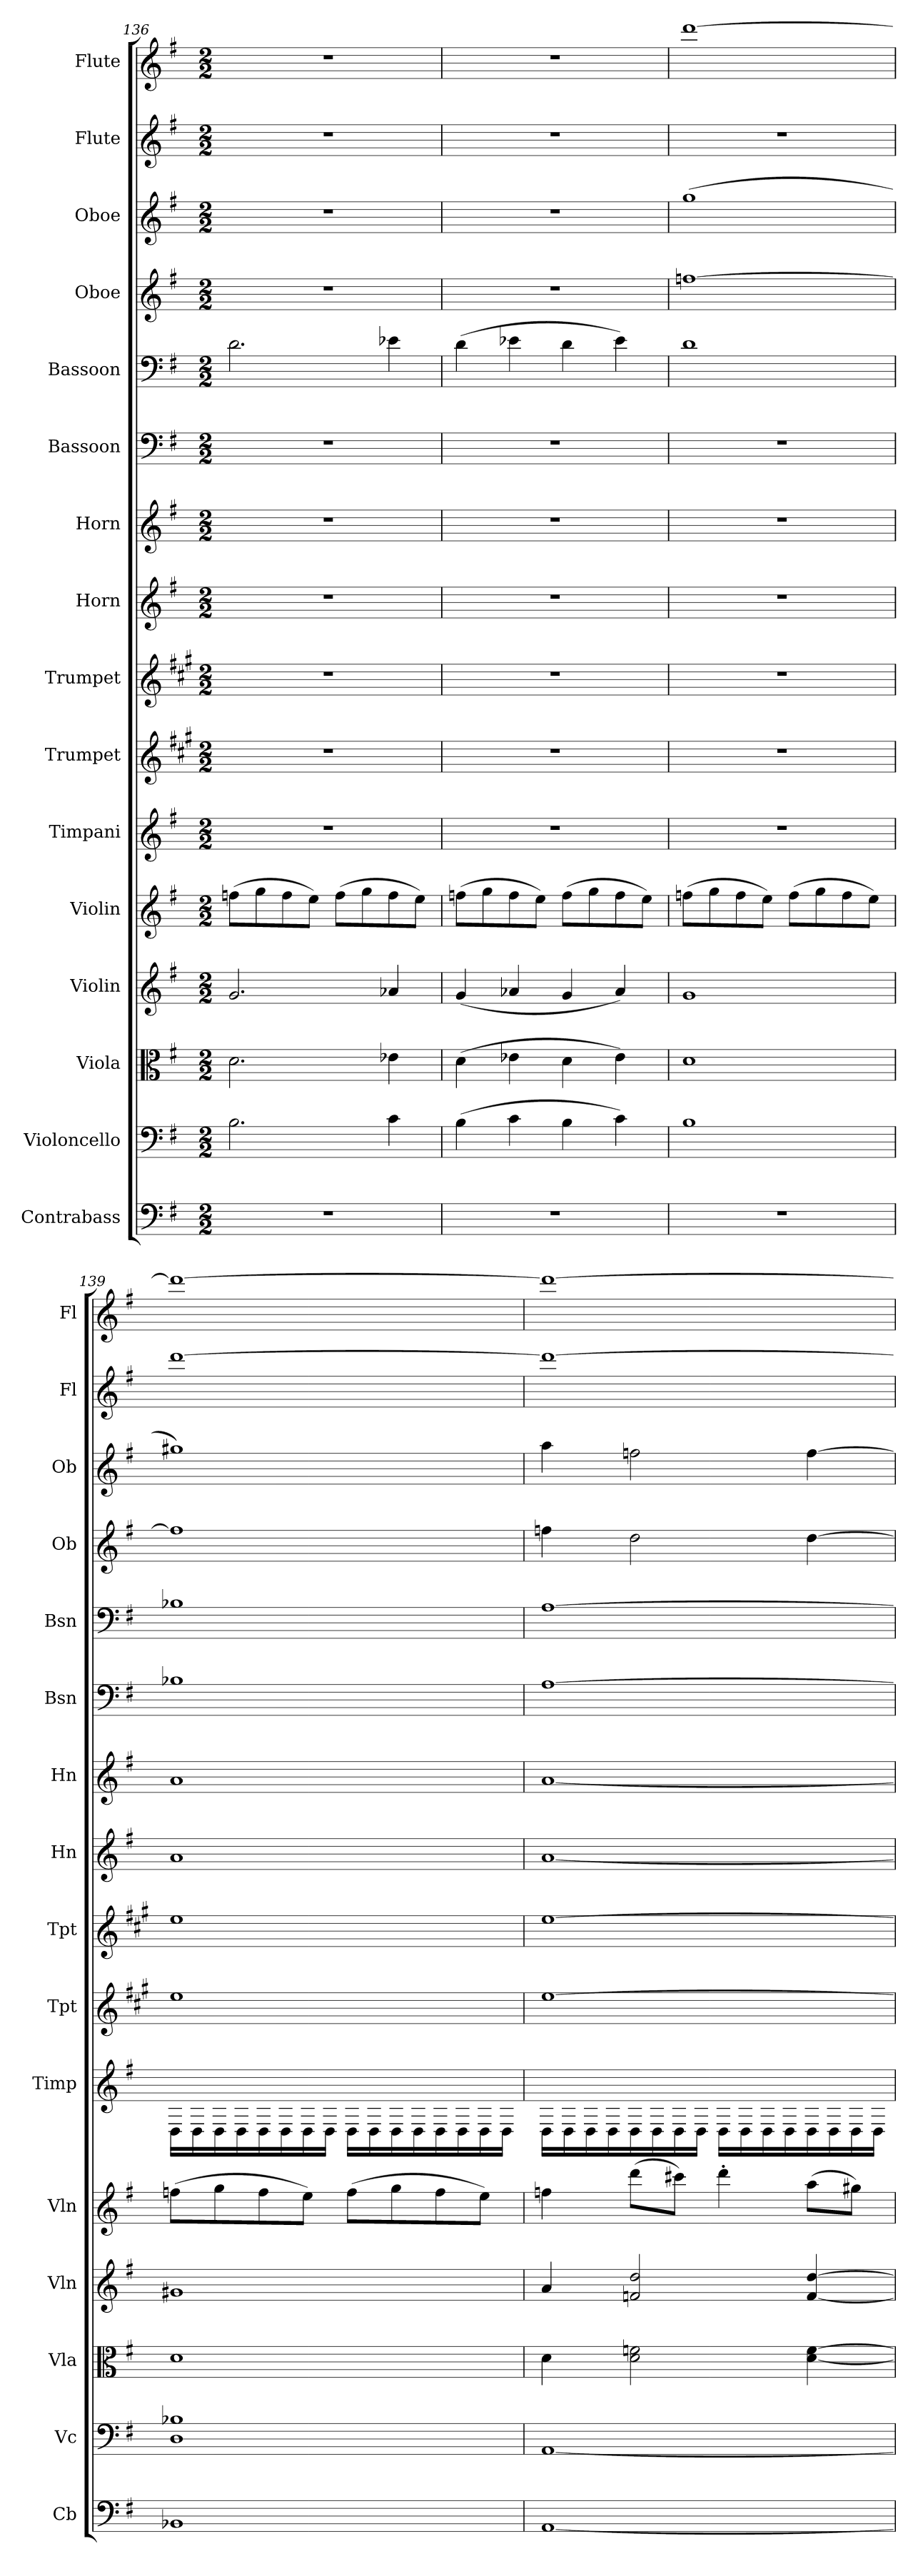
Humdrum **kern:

**kern	**kern	**kern	**kern	**kern	**kern	**kern	**kern	**kern	**kern	**kern	**kern	**kern	**kern	**kern	**kern
*part16	*part15	*part14	*part13	*part12	*part11	*part10	*part9	*part8	*part7	*part6	*part5	*part4	*part3	*part2	*part1
*staff16	*staff15	*staff14	*staff13	*staff12	*staff11	*staff10	*staff9	*staff8	*staff7	*staff6	*staff5	*staff4	*staff3	*staff2	*staff1
*I"Contrabass	*I"Violoncello	*I"Viola	*I"Violin	*I"Violin	*I"Timpani	*I"Trumpet	*I"Trumpet	*I"Horn	*I"Horn	*I"Bassoon	*I"Bassoon	*I"Oboe	*I"Oboe	*I"Flute	*I"Flute
*I'Cb	*I'Vc	*I'Vla	*I'Vln	*I'Vln	*I'Timp	*I'Tpt	*I'Tpt	*I'Hn	*I'Hn	*I'Bsn	*I'Bsn	*I'Ob	*I'Ob	*I'Fl	*I'Fl
*clefF4	*clefF4	*clefC3	*clefG2	*clefG2	*clefG2	*clefG2	*clefG2	*clefG2	*clefG2	*clefF4	*clefF4	*clefG2	*clefG2	*clefG2	*clefG2
*ITrd7c12	*	*	*	*	*	*ITrd1c2	*ITrd1c2	*ITrd4c7	*ITrd4c7	*	*	*	*	*	*
*k[f#]	*k[f#]	*k[f#]	*k[f#]	*k[f#]	*k[f#]	*k[f#]	*k[f#]	*k[]	*k[]	*k[f#]	*k[f#]	*k[f#]	*k[f#]	*k[f#]	*k[f#]
*M2/2	*M2/2	*M2/2	*M2/2	*M2/2	*M2/2	*M2/2	*M2/2	*M2/2	*M2/2	*M2/2	*M2/2	*M2/2	*M2/2	*M2/2	*M2/2
=136	=136	=136	=136	=136	=136	=136	=136	=136	=136	=136	=136	=136	=136	=136	=136
1r	2.B\	2.d\	2.g/	(>8ffn\L	1r	1r	1r	1r	1r	1r	2.d\	1r	1r	1r	1r
.	.	.	.	8gg\	.	.	.	.	.	.	.	.	.	.	.
.	.	.	.	8ff\	.	.	.	.	.	.	.	.	.	.	.
.	.	.	.	8ee\J)	.	.	.	.	.	.	.	.	.	.	.
.	.	.	.	(>8ff\L	.	.	.	.	.	.	.	.	.	.	.
.	.	.	.	8gg\	.	.	.	.	.	.	.	.	.	.	.
.	4c\	4e-X\	4a-X/	8ff\	.	.	.	.	.	.	4e-X\	.	.	.	.
.	.	.	.	8ee\J)	.	.	.	.	.	.	.	.	.	.	.
=137	=137	=137	=137	=137	=137	=137	=137	=137	=137	=137	=137	=137	=137	=137	=137
1r	(>4B\	(>4d\	(<4g/	(>8ffn\L	1r	1r	1r	1r	1r	1r	(>4d\	1r	1r	1r	1r
.	.	.	.	8gg\	.	.	.	.	.	.	.	.	.	.	.
.	4c\	4e-X\	4a-X/	8ff\	.	.	.	.	.	.	4e-X\	.	.	.	.
.	.	.	.	8ee\J)	.	.	.	.	.	.	.	.	.	.	.
.	4B\	4d\	4g/	(>8ff\L	.	.	.	.	.	.	4d\	.	.	.	.
.	.	.	.	8gg\	.	.	.	.	.	.	.	.	.	.	.
.	4c\)	4e-\)	4a-/)	8ff\	.	.	.	.	.	.	4e-\)	.	.	.	.
.	.	.	.	8ee\J)	.	.	.	.	.	.	.	.	.	.	.
=138	=138	=138	=138	=138	=138	=138	=138	=138	=138	=138	=138	=138	=138	=138	=138
1r	1B	1d	1g	(>8ffn\L	1r	1r	1r	1r	1r	1r	1d	[1ffn	(>1gg	1r	[1ddd
.	.	.	.	8gg\	.	.	.	.	.	.	.	.	.	.	.
.	.	.	.	8ff\	.	.	.	.	.	.	.	.	.	.	.
.	.	.	.	8ee\J)	.	.	.	.	.	.	.	.	.	.	.
.	.	.	.	(>8ff\L	.	.	.	.	.	.	.	.	.	.	.
.	.	.	.	8gg\	.	.	.	.	.	.	.	.	.	.	.
.	.	.	.	8ff\	.	.	.	.	.	.	.	.	.	.	.
.	.	.	.	8ee\J)	.	.	.	.	.	.	.	.	.	.	.
=139	=139	=139	=139	=139	=139	=139	=139	=139	=139	=139	=139	=139	=139	=139	=139
1BBB-X	1D 1B-X	1d	1g#X	(>8ffn\L	16D\LL	1dd	1dd	1d	1d	1B-X	1B-X	1ff]	1gg#X)	[1ddd	1ddd_
.	.	.	.	.	16D\	.	.	.	.	.	.	.	.	.	.
.	.	.	.	8gg\	16D\	.	.	.	.	.	.	.	.	.	.
.	.	.	.	.	16D\	.	.	.	.	.	.	.	.	.	.
.	.	.	.	8ff\	16D\	.	.	.	.	.	.	.	.	.	.
.	.	.	.	.	16D\	.	.	.	.	.	.	.	.	.	.
.	.	.	.	8ee\J)	16D\	.	.	.	.	.	.	.	.	.	.
.	.	.	.	.	16D\JJ	.	.	.	.	.	.	.	.	.	.
.	.	.	.	(>8ff\L	16D\LL	.	.	.	.	.	.	.	.	.	.
.	.	.	.	.	16D\	.	.	.	.	.	.	.	.	.	.
.	.	.	.	8gg\	16D\	.	.	.	.	.	.	.	.	.	.
.	.	.	.	.	16D\	.	.	.	.	.	.	.	.	.	.
.	.	.	.	8ff\	16D\	.	.	.	.	.	.	.	.	.	.
.	.	.	.	.	16D\	.	.	.	.	.	.	.	.	.	.
.	.	.	.	8ee\J)	16D\	.	.	.	.	.	.	.	.	.	.
.	.	.	.	.	16D\JJ	.	.	.	.	.	.	.	.	.	.
=140	=140	=140	=140	=140	=140	=140	=140	=140	=140	=140	=140	=140	=140	=140	=140
[1AAA	[1AA	4d\	4a/	4ffn\	16D\LL	[1dd	[1dd	[1d	[1d	[1A	[1A	4ffn\	4aa\	1ddd_	1ddd_
.	.	.	.	.	16D\	.	.	.	.	.	.	.	.	.	.
.	.	.	.	.	16D\	.	.	.	.	.	.	.	.	.	.
.	.	.	.	.	16D\	.	.	.	.	.	.	.	.	.	.
.	.	2d\ 2fn\	2fn/ 2dd/	(>8ddd\L	16D\	.	.	.	.	.	.	2dd\	2ffn\	.	.
.	.	.	.	.	16D\	.	.	.	.	.	.	.	.	.	.
.	.	.	.	8ccc#X\J)	16D\	.	.	.	.	.	.	.	.	.	.
.	.	.	.	.	16D\JJ	.	.	.	.	.	.	.	.	.	.
.	.	.	.	4ddd'\	16D\LL	.	.	.	.	.	.	.	.	.	.
.	.	.	.	.	16D\	.	.	.	.	.	.	.	.	.	.
.	.	.	.	.	16D\	.	.	.	.	.	.	.	.	.	.
.	.	.	.	.	16D\	.	.	.	.	.	.	.	.	.	.
.	.	[4d\ [4f\	[4f/ [4dd/	(>8aa\L	16D\	.	.	.	.	.	.	[4dd\	[4ff\	.	.
.	.	.	.	.	16D\	.	.	.	.	.	.	.	.	.	.
.	.	.	.	8gg#X\J)	16D\	.	.	.	.	.	.	.	.	.	.
.	.	.	.	.	16D\JJ	.	.	.	.	.	.	.	.	.	.
=	=	=	=	=	=	=	=	=	=	=	=	=	=	=	=
*-	*-	*-	*-	*-	*-	*-	*-	*-	*-	*-	*-	*-	*-	*-	*-
